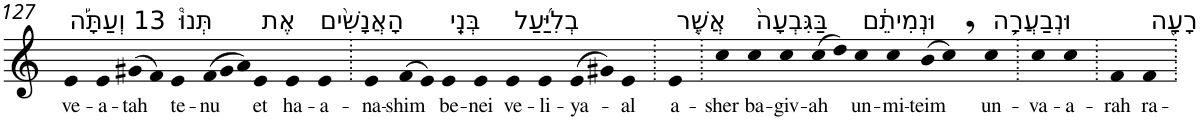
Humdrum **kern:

**kern	**text
*part1	*part1
*staff1	*staff1
*I"Piano	*
*I'Pno	*
!!LO:PB:g=z
*clefG2	*
*k[]	*
=127	=127
!LO:TX:a:t=13 וְעַתָּ֡ה	!
!	!LO:LY:b
4e	ve-
!	!LO:LY:b
4e	-a-
!	!LO:LY:b
(>8g#X	-tah
8f)	.
!LO:TX:a:t=תְּנוּ֩	!
!	!LO:LY:b
4e	te-
*Xtuplet	*
!	!LO:LY:b
(>12f	-nu
12g#	.
12a)	.
!LO:TX:a:t=אֶת	!
!	!LO:LY:b
4e	et
!LO:TX:a:t=הָאֲנָשִׁ֨ים	!
!	!LO:LY:b
4e	ha-
!	!LO:LY:b
4e	-a-
=128.	=128.
!	!LO:LY:b
4e	-na-
!	!LO:LY:b
(>8f	-shim
8e)	.
!LO:TX:a:t=בְּנֵֽי	!
!	!LO:LY:b
4e	be-
!	!LO:LY:b
4e	-nei
!LO:TX:a:t=בְלִיַּ֜עַל	!
!	!LO:LY:b
4e	ve-
!	!LO:LY:b
4e	-li-
!	!LO:LY:b
(>8e	-ya-
8g#X)	.
!	!LO:LY:b
4e	-al
=129.	=129.
!LO:TX:a:t=אֲשֶׁ֤ר	!
!	!LO:LY:b
4e	a-
=130.	=130.
!	!LO:LY:b
4cc	-sher
!LO:TX:a:t=בַּגִּבְעָה֙	!
!	!LO:LY:b
4cc	ba-
!	!LO:LY:b
4cc	-giv-
!	!LO:LY:b
(>8cc	-ah
8dd)	.
!LO:TX:a:t=וּנְמִיתֵ֔ם	!
!	!LO:LY:b
4cc	un-
!	!LO:LY:b
4cc	-mi-
!	!LO:LY:b
(>8b	-teim
8cc,)	.
!LO:TX:a:t=וּנְבַעֲרָ֥ה	!
!	!LO:LY:b
4cc	un-
=131.	=131.
!	!LO:LY:b
4cc	-va-
!	!LO:LY:b
4cc	-a-
=132.	=132.
!	!LO:LY:b
4f	-rah
!LO:TX:a:t=רָעָ֖ה	!
!	!LO:LY:b
4f	ra-
=.	=.
*-	*-
